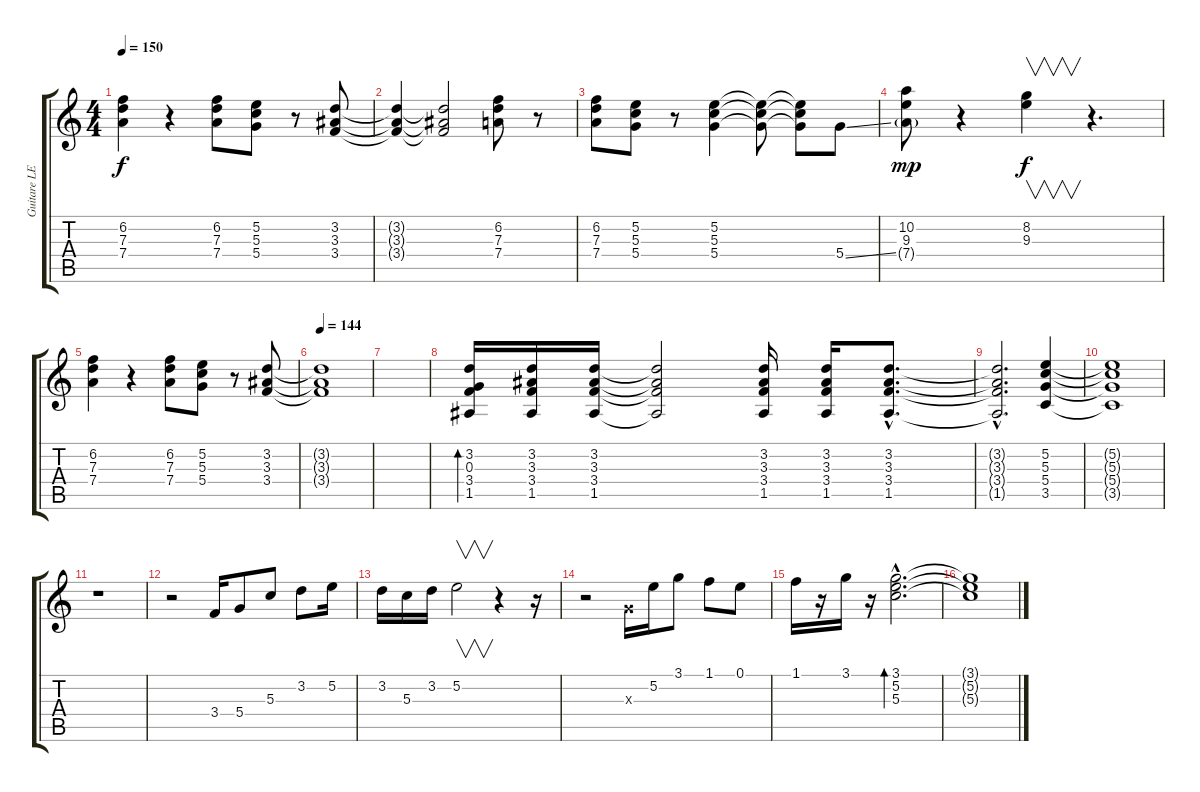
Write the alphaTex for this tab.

\track ("Guitare LEAD" "Guitare LE") {instrument distortionguitar}
\staff {score tabs}
\tuning (E4 B3 G3 D3 A2 E2) {hide}
\ts (4 4)
\tempo 150
\clef g2
\ks c
(6.2 7.3 7.4).4{dy f} r.4 (6.2 7.3 7.4).8 (5.2 5.3 5.4).8 r.8 (3.2 3.3 3.4).8 |
(3.2{t} 3.3{t} 3.4{t}).4 (3.2{t} 3.3{t} 3.4{t}).2 (6.2 7.3 7.4).8 r.8 |
(6.2 7.3 7.4).8 (5.2 5.3 5.4).8 r.8 (5.2 5.3 5.4).4 (5.2{t} 5.3{t} 5.4{t}).8 (5.2{t} 5.3{t} 5.4{t}).8 5.4{ss}.8 |
(10.2 9.3 7.4{g}).8{dy mp} r.4 (8.2 9.3).4{v dy f} r.4{d} |
(6.2 7.3 7.4).4 r.4 (6.2 7.3 7.4).8 (5.2 5.3 5.4).8 r.8 (3.2 3.3 3.4).8 |
\tempo 144
(3.2{t} 3.3{t} 3.4{t}).1 |
|
(3.2 0.3 3.4 1.5).16{bd 120} (3.2 3.3 3.4 1.5).16 (3.2 3.3 3.4 1.5).16 (3.2{t} 3.3{t} 3.4{t} 1.5{t}).2 (3.2 3.3 3.4 1.5).16 (3.2 3.3 3.4 1.5).16 (3.2{hac} 3.3{hac} 3.4{hac} 1.5{hac}).8{d} |
(3.2{hac t} 3.3{hac t} 3.4{hac t} 1.5{hac t}).2{d} (5.2 5.3 5.4 3.5).4 |
(5.2{t} 5.3{t} 5.4{t} 3.5{t}).1 |
r.1 |
r.2 3.4.16 5.4.8 5.3.8 3.2.8 5.2.16 |
3.2.16 5.3.16 3.2.16 5.2.2{v} r.4 r.16 |
r.2 0.3{x}.16 5.2.16 3.1.8 1.1.8 0.1.8 |
1.1.16 r.16 3.1.16 r.16 (3.1{hac} 5.2{hac} 5.3{hac}).2{d bd 480} |
(3.1{t} 5.2{t} 5.3{t}).1
